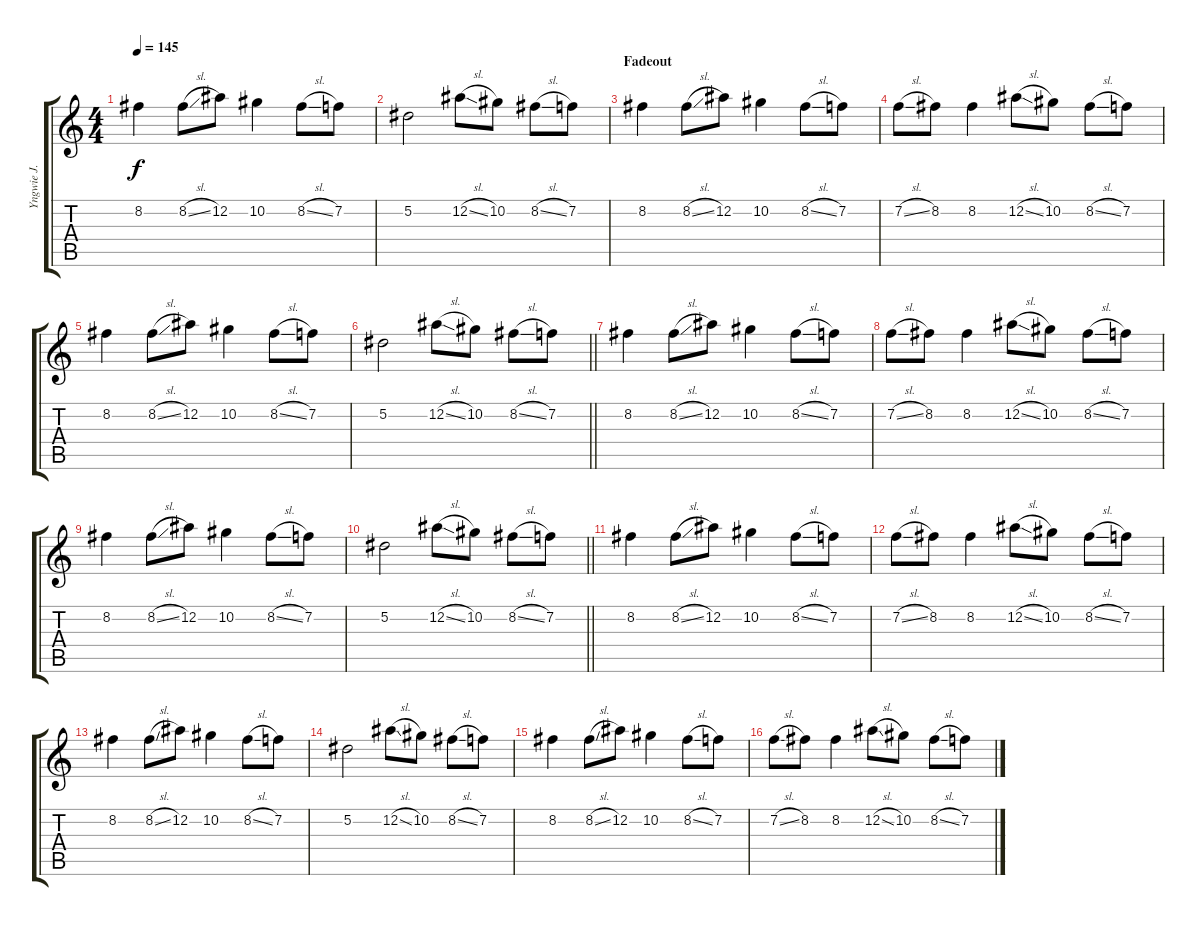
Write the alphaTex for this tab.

\track ("Yngwie J. Malmsteen" "Yngwie J. ") {instrument overdrivenguitar}
\staff {score tabs}
\tuning (Eb4 Bb3 Gb3 Db3 Ab2 Eb2) {hide}
\ts (4 4)
\tempo 145
\clef g2
\ks c
8.2.4{dy f} 8.2{sl}.8 12.2.8 10.2.4 8.2{sl}.8 7.2.8 |
5.2.2 12.2{sl}.8 10.2.8 8.2{sl}.8 7.2.8 |
\section ("" "Fadeout")
8.2.4 8.2{sl}.8 12.2.8 10.2.4 8.2{sl}.8 7.2.8 |
7.2{sl}.8 8.2.8 8.2.4 12.2{sl}.8 10.2.8 8.2{sl}.8 7.2.8 |
8.2.4 8.2{sl}.8 12.2.8 10.2.4 8.2{sl}.8 7.2.8 |
\barLineRight lightlight
5.2.2 12.2{sl}.8 10.2.8 8.2{sl}.8 7.2.8 |
8.2.4 8.2{sl}.8 12.2.8 10.2.4 8.2{sl}.8 7.2.8 |
7.2{sl}.8 8.2.8 8.2.4 12.2{sl}.8 10.2.8 8.2{sl}.8 7.2.8 |
8.2.4 8.2{sl}.8 12.2.8 10.2.4 8.2{sl}.8 7.2.8 |
\barLineRight lightlight
5.2.2 12.2{sl}.8 10.2.8 8.2{sl}.8 7.2.8 |
8.2.4 8.2{sl}.8 12.2.8 10.2.4 8.2{sl}.8 7.2.8 |
7.2{sl}.8 8.2.8 8.2.4 12.2{sl}.8 10.2.8 8.2{sl}.8 7.2.8 |
8.2.4 8.2{sl}.8 12.2.8 10.2.4 8.2{sl}.8 7.2.8 |
5.2.2 12.2{sl}.8 10.2.8 8.2{sl}.8 7.2.8 |
8.2.4 8.2{sl}.8 12.2.8 10.2.4 8.2{sl}.8 7.2.8 |
7.2{sl}.8 8.2.8 8.2.4 12.2{sl}.8 10.2.8 8.2{sl}.8 7.2.8
